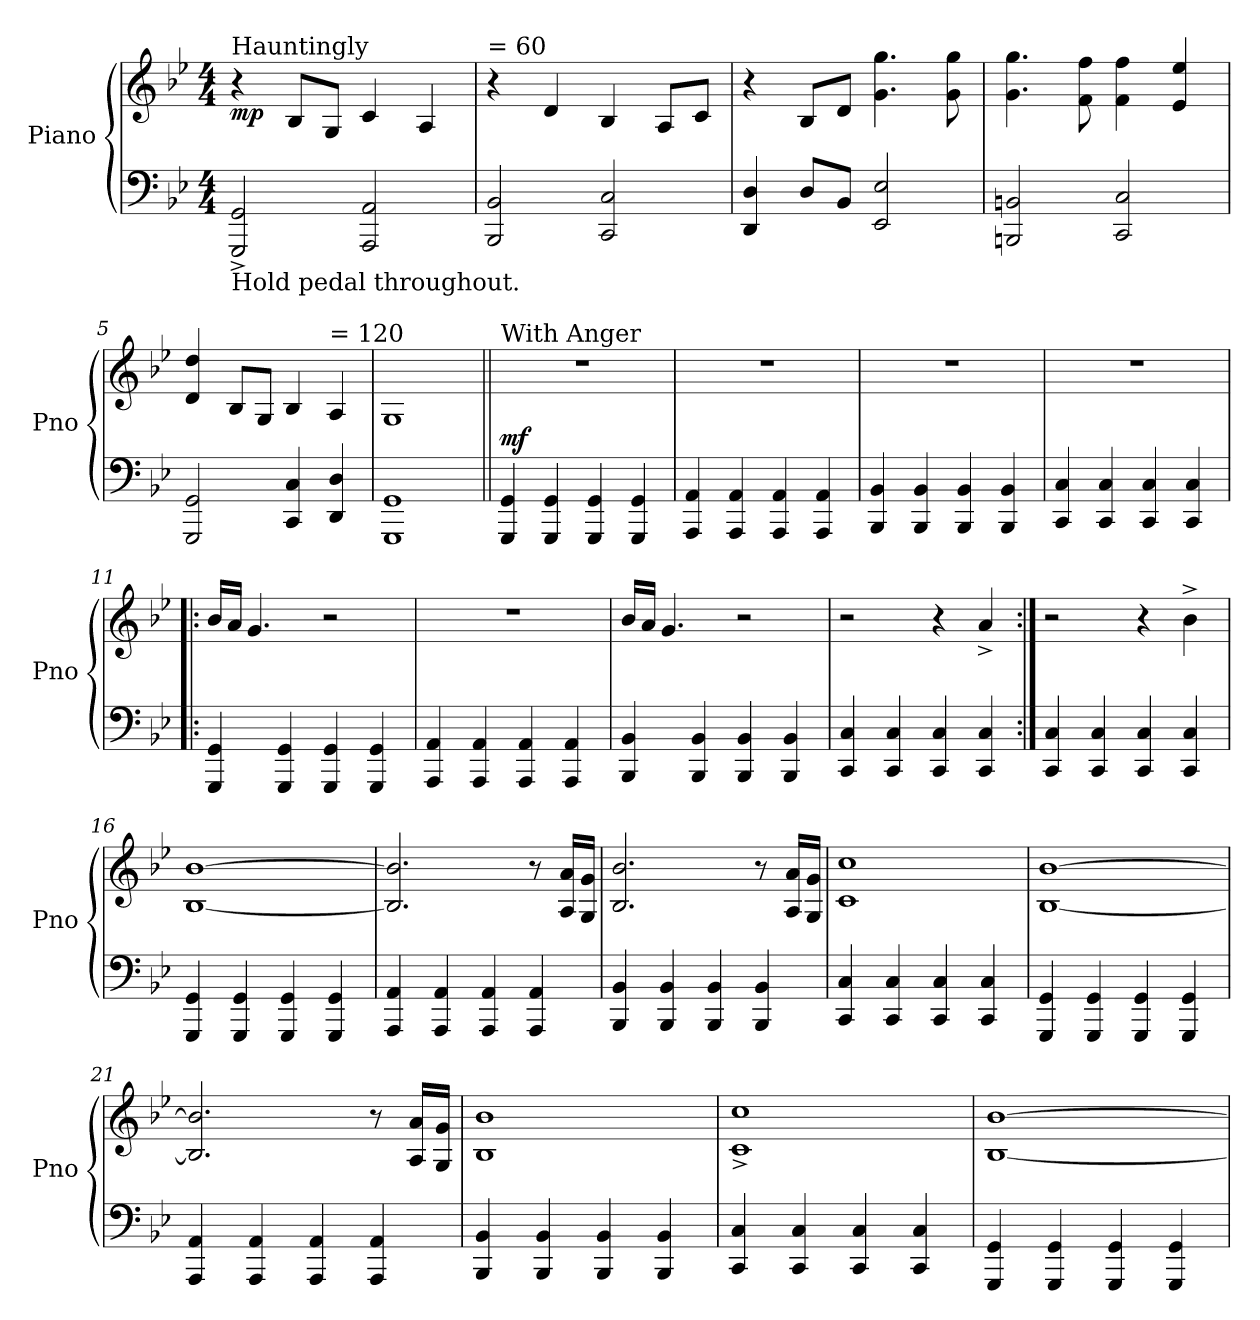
**kern	**kern	**dynam
*part1	*part1	*part1
*staff2	*staff1	*staff1/2
*I"Piano	*	*
*I'Pno	*	*
*clefF4	*clefG2	*
*k[b-e-]	*k[b-e-]	*
*B-:	*B-:	*
*M4/4	*M4/4	*
=1	=1	=1
!	!LO:TX:a:t=Hauntingly	!
!LO:TX:b:t=Hold pedal throughout.	!	!
!	!	!LO:DY:b
2GGG/^ 2GG/^	4r	mp
.	8B-/L	.
.	8G/J	.
2AAA/ 2AA/	4c/	.
.	4A/	.
=2	=2	=2
!	!LO:TX:a:t== 60	!
2BBB-/ 2BB-/	4r	.
.	4d/	.
2CC/ 2C/	4B-/	.
.	8A/L	.
.	8c/J	.
=3	=3	=3
4DD/ 4D/	4r	.
8D/L	8B-/L	.
8BB-/J	8d/J	.
2EE-/ 2E-/	4.g\ 4.gg\	.
.	8g\ 8gg\	.
=4	=4	=4
2BBBn/ 2BBn/	4.g\ 4.gg\	.
.	8f\ 8ff\	.
2CC/ 2C/	4f\ 4ff\	.
.	4e-/ 4ee-/	.
=5	=5	=5
2GGG/ 2GG/	4d/ 4dd/	.
.	8B-/L	.
.	8G/J	.
4CC/ 4C/	4B-/	.
!	!LO:TX:a:t== 120	!
4DD/ 4D/	4A/	.
=6	=6	=6
1GGG 1GG	1G	.
=7||	=7||	=7||
!	!LO:TX:a:t=With Anger	!
!	!	!LO:DY:a=2
4GGG/ 4GG/	1r	mf
4GGG/ 4GG/	.	.
4GGG/ 4GG/	.	.
4GGG/ 4GG/	.	.
=8	=8	=8
4AAA/ 4AA/	1r	.
4AAA/ 4AA/	.	.
4AAA/ 4AA/	.	.
4AAA/ 4AA/	.	.
!!LO:LB:g=z
=9	=9	=9
4BBB-/ 4BB-/	1r	.
4BBB-/ 4BB-/	.	.
4BBB-/ 4BB-/	.	.
4BBB-/ 4BB-/	.	.
=10	=10	=10
4CC/ 4C/	1r	.
4CC/ 4C/	.	.
4CC/ 4C/	.	.
4CC/ 4C/	.	.
=11!|:	=11!|:	=11!|:
4GGG/ 4GG/	16b-/LL	.
.	16a/JJ	.
.	4.g/	.
4GGG/ 4GG/	.	.
4GGG/ 4GG/	2r	.
4GGG/ 4GG/	.	.
=12	=12	=12
4AAA/ 4AA/	1r	.
4AAA/ 4AA/	.	.
4AAA/ 4AA/	.	.
4AAA/ 4AA/	.	.
=13	=13	=13
4BBB-/ 4BB-/	16b-/LL	.
.	16a/JJ	.
.	4.g/	.
4BBB-/ 4BB-/	.	.
4BBB-/ 4BB-/	2r	.
4BBB-/ 4BB-/	.	.
=14	=14	=14
4CC/ 4C/	2r	.
4CC/ 4C/	.	.
4CC/ 4C/	4r	.
4CC/ 4C/	4a^/	.
=15:|!	=15:|!	=15:|!
4CC/ 4C/	2r	.
4CC/ 4C/	.	.
4CC/ 4C/	4r	.
4CC/ 4C/	4b-^\	.
=16	=16	=16
4GGG/ 4GG/	[1B- [1b-	.
4GGG/ 4GG/	.	.
4GGG/ 4GG/	.	.
4GGG/ 4GG/	.	.
!!LO:LB:g=z
=17	=17	=17
4AAA/ 4AA/	2.B-/] 2.b-/]	.
4AAA/ 4AA/	.	.
4AAA/ 4AA/	.	.
4AAA/ 4AA/	8r	.
.	16A/ 16a/LL	.
.	16G/ 16g/JJ	.
=18	=18	=18
4BBB-/ 4BB-/	2.B-/ 2.b-/	.
4BBB-/ 4BB-/	.	.
4BBB-/ 4BB-/	.	.
4BBB-/ 4BB-/	8r	.
.	16A/ 16a/LL	.
.	16G/ 16g/JJ	.
=19	=19	=19
4CC/ 4C/	1c 1cc	.
4CC/ 4C/	.	.
4CC/ 4C/	.	.
4CC/ 4C/	.	.
=20	=20	=20
4GGG/ 4GG/	[1B- [1b-	.
4GGG/ 4GG/	.	.
4GGG/ 4GG/	.	.
4GGG/ 4GG/	.	.
=21	=21	=21
4AAA/ 4AA/	2.B-/] 2.b-/]	.
4AAA/ 4AA/	.	.
4AAA/ 4AA/	.	.
4AAA/ 4AA/	8r	.
.	16A/ 16a/LL	.
.	16G/ 16g/JJ	.
=22	=22	=22
4BBB-/ 4BB-/	1B- 1b-	.
4BBB-/ 4BB-/	.	.
4BBB-/ 4BB-/	.	.
4BBB-/ 4BB-/	.	.
=23	=23	=23
4CC/ 4C/	1c^ 1cc^	.
4CC/ 4C/	.	.
4CC/ 4C/	.	.
4CC/ 4C/	.	.
=24	=24	=24
4GGG/ 4GG/	[1B- [1b-	.
4GGG/ 4GG/	.	.
4GGG/ 4GG/	.	.
4GGG/ 4GG/	.	.
=	=	=
*-	*-	*-
